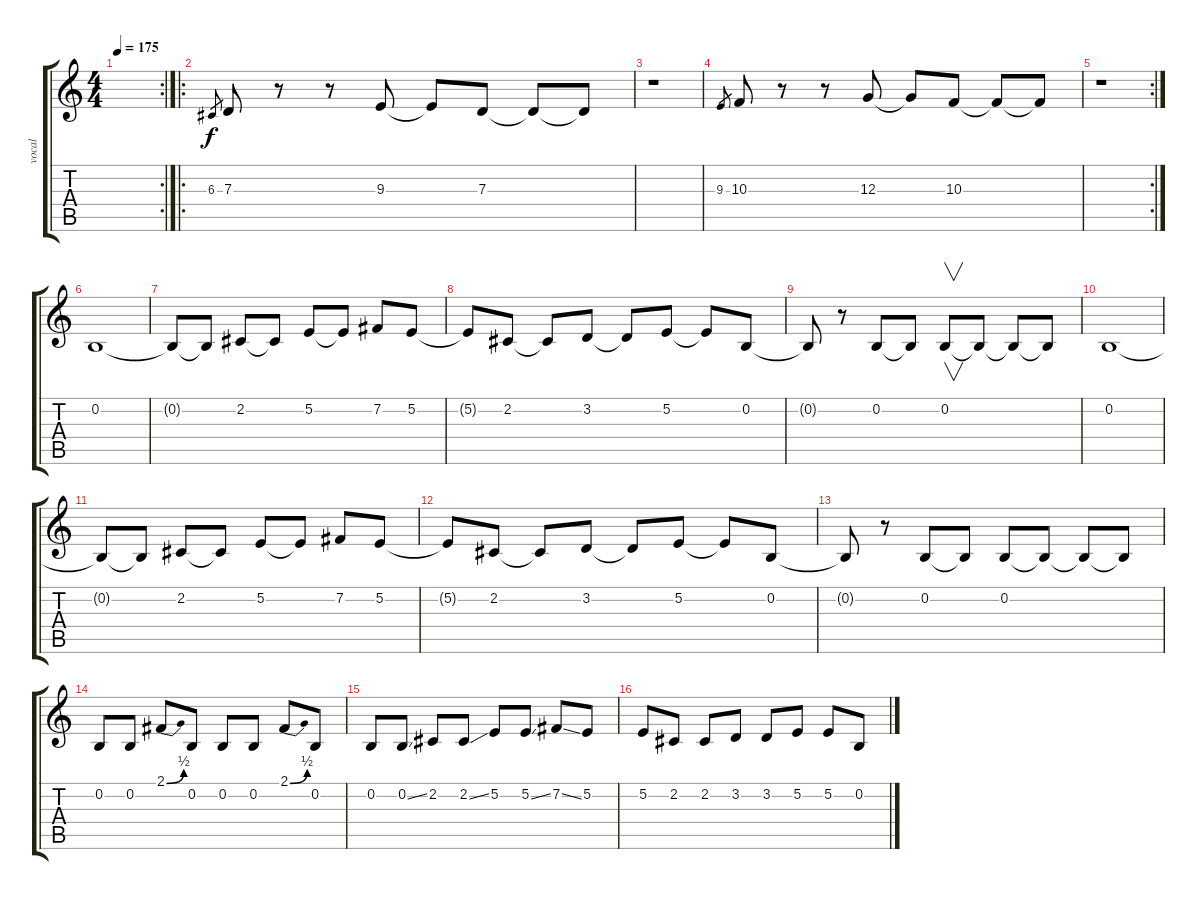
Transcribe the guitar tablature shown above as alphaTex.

\track ("vocal" "vocal") {instrument lead6voice}
\staff {score tabs}
\tuning (E4 B3 G3 D3 A2 E2) {hide}
\rc 2
\ts (4 4)
\tempo 175
\clef g2
\ks c
|
\ro
6.3.8{gr} 7.3.8{volume 16 balance 0 instrument lead6voice} r.8 r.8 9.3.8 9.3{t}.8 7.3.8 7.3{t}.8 7.3{t}.8 |
r.1 |
9.3.8{gr} 10.3.8 r.8 r.8 12.3.8 12.3{t}.8 10.3.8 10.3{t}.8 10.3{t}.8 |
\rc 2
r.1 |
0.2.1{instrument overdrivenguitar} |
0.2{t}.8 0.2{t}.8 2.2.8 2.2{t}.8 5.2.8 5.2{t}.8 7.2.8 5.2.8 |
5.2{t}.8 2.2.8 2.2{t}.8 3.2.8 3.2{t}.8 5.2.8 5.2{t}.8 0.2.8 |
0.2{t}.8 r.8 0.2.8 0.2{t}.8 0.2.8{v} 0.2{t}.8 0.2{t}.8 0.2{t}.8 |
0.2.1 |
0.2{t}.8 0.2{t}.8 2.2.8 2.2{t}.8 5.2.8 5.2{t}.8 7.2.8 5.2.8 |
5.2{t}.8 2.2.8 2.2{t}.8 3.2.8 3.2{t}.8 5.2.8 5.2{t}.8 0.2.8 |
0.2{t}.8 r.8 0.2.8 0.2{t}.8 0.2.8 0.2{t}.8 0.2{t}.8 0.2{t}.8 |
0.2.8{instrument overdrivenguitar} 0.2.8 2.1{be (bend 0 0 60 2)}.8 0.2.8 0.2.8 0.2.8 2.1{be (bend 0 0 60 2)}.8 0.2.8 |
0.2.8 0.2{ss}.8 2.2.8 2.2{ss}.8 5.2.8 5.2{ss}.8 7.2{ss}.8 5.2.8 |
5.2.8 2.2.8 2.2.8 3.2.8 3.2.8 5.2.8 5.2.8 0.2.8
